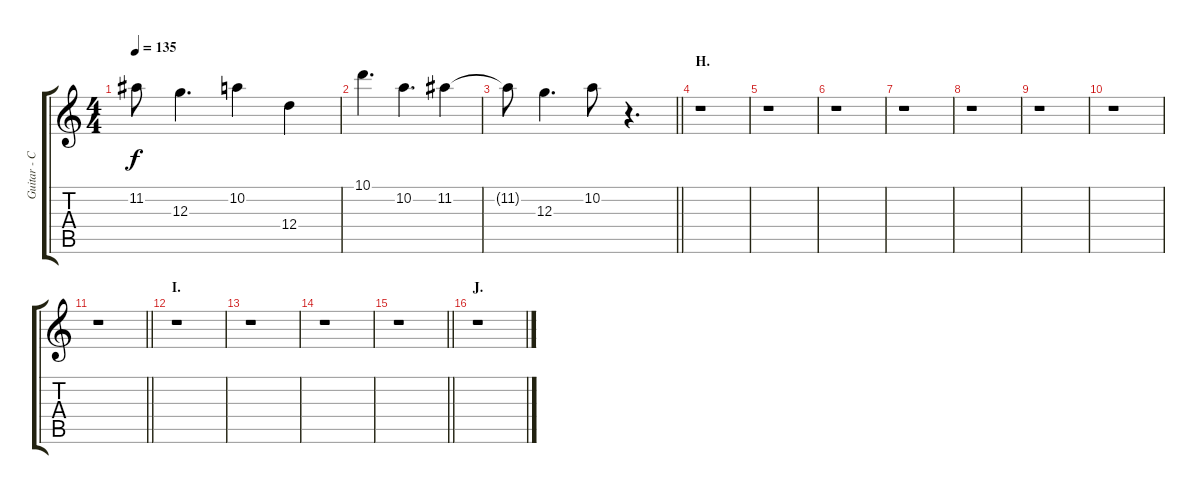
\track ("Guitar - Center" "Guitar - C") {instrument distortionguitar}
\staff {score tabs}
\tuning (E4 B3 G3 D3 A2 D2) {hide}
\ts (4 4)
\tempo 135
\clef g2
\ks c
11.2{t}.8{dy f} 12.3.4{d} 10.2.4 12.4.4 |
10.1.4{d} 10.2.4{d} 11.2.4 |
\barLineRight lightlight
11.2{t}.8 12.3.4{d} 10.2.8 r.4{d} |
\section ("" "H.")
r.1 |
r.1 |
r.1 |
r.1 |
r.1 |
r.1 |
r.1 |
\barLineRight lightlight
r.1 |
\section ("" "I.")
r.1 |
r.1 |
r.1 |
\barLineRight lightlight
r.1 |
\section ("" "J.")
r.1
